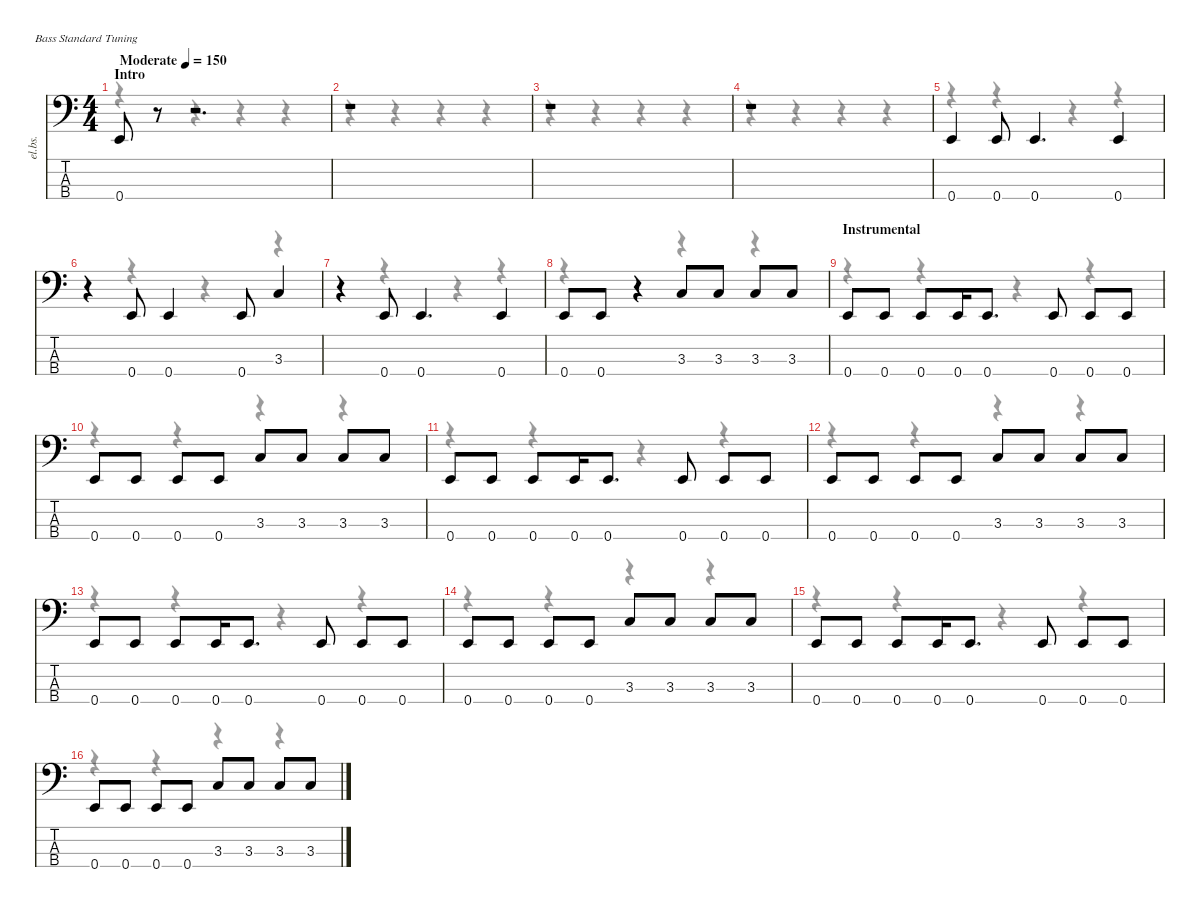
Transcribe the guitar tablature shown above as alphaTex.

\defaultSystemsLayout 4
\hideDynamics
\bracketExtendMode nobrackets
\otherSystemsTrackNameOrientation horizontal
\track ("Bass" "el.bs.") {instrument electricbasspick}
\staff {score tabs}
\tuning (G2 D2 A1 E1)
\voice
\ts (4 4)
\beaming (8 2 2 2 2)
\section ("" "Intro")
\tempo (150 "Moderate")
\clef f4
\ks c
0.4.8{dy f instrument electricbasspick beam Up} r.8{beam Up} r.2{d beam Up} |
r.1{beam Up} |
r.1{beam Up} |
r.1{beam Up} |
0.4.4{beam Up} 0.4.8{beam Up} 0.4.4{d beam Up} 0.4.4{beam Up} |
r.4{beam Up} 0.4.8{beam Up} 0.4.4{beam Up} 0.4.8{beam Up} 3.3.4{beam Up} |
r.4{beam Up} 0.4.8{beam Up} 0.4.4{d beam Up} 0.4.4{beam Up} |
0.4.8{beam Up} 0.4.8{beam Up} r.4{beam Up} 3.3.8{beam Up} 3.3.8{beam Up} 3.3.8{beam Up} 3.3.8{beam Up} |
\section ("" "Instrumental")
0.4.8{beam Up} 0.4.8{beam Up} 0.4.8{beam Up} 0.4.16{beam Up} 0.4.8{d beam Up} 0.4.8{beam Up} 0.4.8{beam Up} 0.4.8{beam Up} |
0.4.8{beam Up} 0.4.8{beam Up} 0.4.8{beam Up} 0.4.8{beam Up} 3.3.8{beam Up} 3.3.8{beam Up} 3.3.8{beam Up} 3.3.8{beam Up} |
0.4.8{beam Up} 0.4.8{beam Up} 0.4.8{beam Up} 0.4.16{beam Up} 0.4.8{d beam Up} 0.4.8{beam Up} 0.4.8{beam Up} 0.4.8{beam Up} |
0.4.8{beam Up} 0.4.8{beam Up} 0.4.8{beam Up} 0.4.8{beam Up} 3.3.8{beam Up} 3.3.8{beam Up} 3.3.8{beam Up} 3.3.8{beam Up} |
0.4.8{beam Up} 0.4.8{beam Up} 0.4.8{beam Up} 0.4.16{beam Up} 0.4.8{d beam Up} 0.4.8{beam Up} 0.4.8{beam Up} 0.4.8{beam Up} |
0.4.8{beam Up} 0.4.8{beam Up} 0.4.8{beam Up} 0.4.8{beam Up} 3.3.8{beam Up} 3.3.8{beam Up} 3.3.8{beam Up} 3.3.8{beam Up} |
0.4.8{beam Up} 0.4.8{beam Up} 0.4.8{beam Up} 0.4.16{beam Up} 0.4.8{d beam Up} 0.4.8{beam Up} 0.4.8{beam Up} 0.4.8{beam Up} |
0.4.8{beam Up} 0.4.8{beam Up} 0.4.8{beam Up} 0.4.8{beam Up} 3.3.8{beam Up} 3.3.8{beam Up} 3.3.8{beam Up} 3.3.8{beam Up}
\voice
\clef f4
\ottava regular
\simile none
\ks c
r.4{dy mf beam Down} r.4{beam Down} r.4{beam Down} r.4{beam Down} |
r.4{beam Down} r.4{beam Down} r.4{beam Down} r.4{beam Down} |
r.4{beam Down} r.4{beam Down} r.4{beam Down} r.4{beam Down} |
r.4{beam Down} r.4{beam Down} r.4{beam Down} r.4{beam Down} |
r.4{beam Down} r.4{beam Down} r.4{beam Down} r.4{beam Down} |
r.4{beam Down} r.4{beam Down} r.4{beam Down} r.4{beam Down} |
r.4{beam Down} r.4{beam Down} r.4{beam Down} r.4{beam Down} |
r.4{beam Down} r.4{beam Down} r.4{beam Down} r.4{beam Down} |
r.4{beam Down} r.4{beam Down} r.4{beam Down} r.4{beam Down} |
r.4{beam Down} r.4{beam Down} r.4{beam Down} r.4{beam Down} |
r.4{beam Down} r.4{beam Down} r.4{beam Down} r.4{beam Down} |
r.4{beam Down} r.4{beam Down} r.4{beam Down} r.4{beam Down} |
r.4{beam Down} r.4{beam Down} r.4{beam Down} r.4{beam Down} |
r.4{beam Down} r.4{beam Down} r.4{beam Down} r.4{beam Down} |
r.4{beam Down} r.4{beam Down} r.4{beam Down} r.4{beam Down} |
r.4{beam Down} r.4{beam Down} r.4{beam Down} r.4{beam Down}
